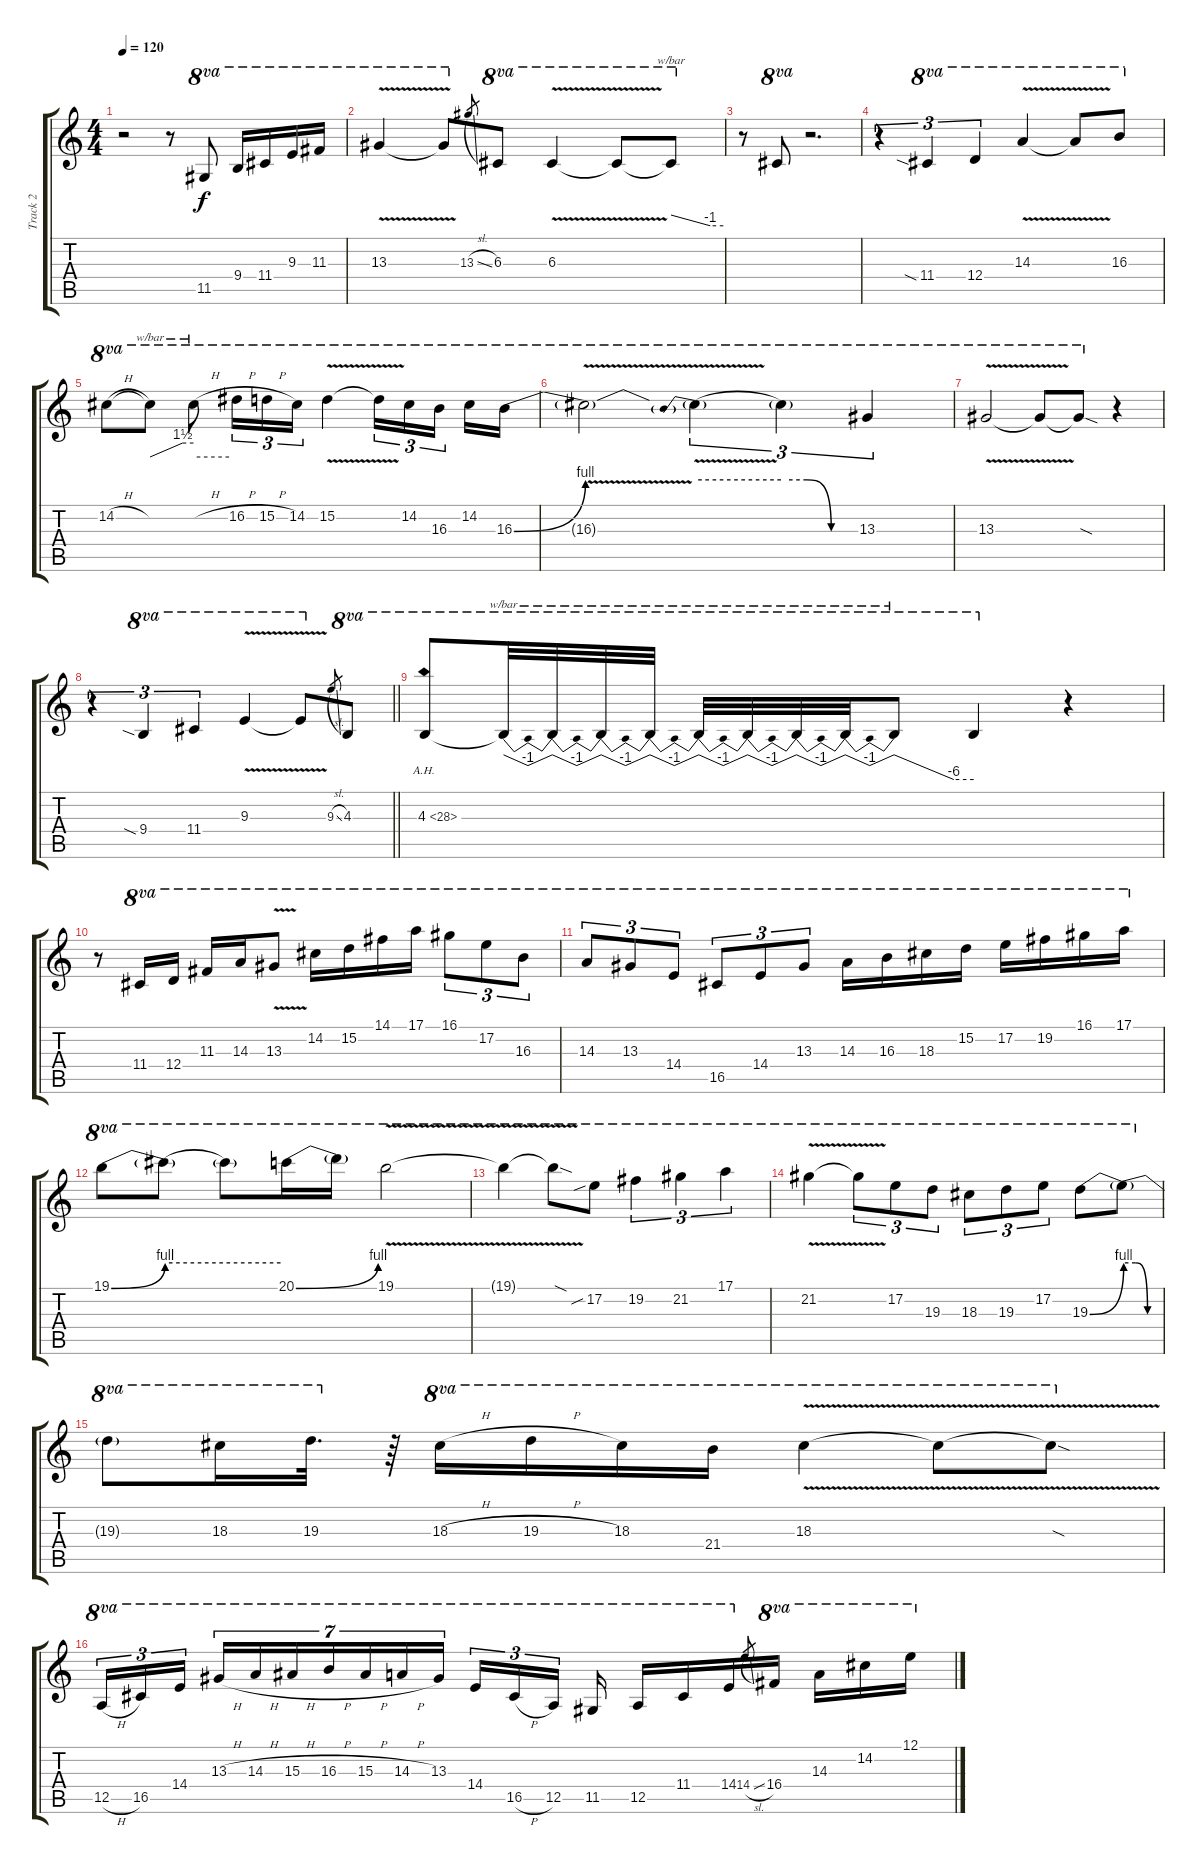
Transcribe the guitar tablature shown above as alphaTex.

\track ("Track 2" "Track 2") {instrument distortionguitar}
\staff {score tabs}
\tuning (E4 B3 G3 D3 A2 E2) {hide}
\ts (4 4)
\tempo 120
\clef g2
\ks c
r.2{dy f} r.8 11.5.8{ot 8va} 9.4.16{ot 8va} 11.4.16{ot 8va} 9.3.16{ot 8va} 11.3.16{ot 8va} |
13.3{v}.4{ot 8va} 13.3{v t}.8{ot 8va} 13.3{sl}.8{gr} 6.3.8{ot 8va} 6.3{v}.4{ot 8va} 6.3{t}.8{ot 8va} 6.3{t}.8{tbe (custom default 0 0 45 -4 60 -4) ot 8va} |
r.8 6.3{t}.8{ot 8va} r.2{d} |
r.4{tu (3 2)} 11.4{sia}.4{tu (3 2) ot 8va} 12.4.4{tu (3 2) ot 8va} 14.3{v}.4{ot 8va} 14.3{v t}.8{ot 8va} 16.3.8{ot 8va} |
14.2{h}.8{ot 8va} 14.2{t}.8{tbe (custom default 0 0 45 6 60 6) ot 8va} 14.2{h t}.8{tbe (hold default 0 0 60 0) ot 8va} 16.2{h}.16{tu (3 2) ot 8va} 15.2{h}.16{tu (3 2) ot 8va} 14.2.16{tu (3 2) ot 8va} 15.2{v}.4{ot 8va} 15.2{v t}.16{tu (3 2) ot 8va} 14.2.16{tu (3 2) ot 8va} 16.3.16{tu (3 2) ot 8va beam splitsecondary} 14.2.16{ot 8va} 16.3{be (bend 0 0 60 4)}.16{ot 8va} |
16.3{v t}.2{ot 8va} 16.3{be (prebend 0 4 60 4) t}.4{tu (3 2) ot 8va} 16.3{be (custom 0 4 20 4 40 0 60 0) t}.4{tu (3 2) ot 8va} 13.3.4{tu (3 2) ot 8va} |
13.3{v}.2{ot 8va} 13.3{t}.8{ot 8va} 13.3{sod t}.8{ot 8va} r.4 |
\barLineRight lightlight
r.4{tu (3 2)} 9.4{sia}.4{tu (3 2) ot 8va} 11.4.4{tu (3 2) ot 8va} 9.3{v}.4{ot 8va} 9.3{v t}.8{ot 8va} 9.3{sl}.8{gr} 4.3.8{ot 8va} |
4.3{ah 24}.8{ot 8va} 4.3{t}.32{tbe (dip default 0 0 30 -4 60 0) ot 8va} 4.3{t}.32{tbe (dip default 0 0 30 -4 60 0) ot 8va} 4.3{t}.32{tbe (dip default 0 0 30 -4 60 0) ot 8va} 4.3{t}.32{tbe (dip default 0 0 30 -4 60 0) ot 8va} 4.3{t}.32{tbe (dip default 0 0 30 -4 60 0) ot 8va} 4.3{t}.32{tbe (dip default 0 0 30 -4 60 0) ot 8va} 4.3{t}.32{tbe (dip default 0 0 30 -4 60 0) ot 8va} 4.3{t}.32{tbe (dip default 0 0 30 -4 60 0) ot 8va} 4.3{t}.8{tbe (custom default 0 0 45 -24 60 -24) ot 8va} 4.3{t}.4{ot 8va} r.4 |
r.8 11.4.16{ot 8va} 12.4.16{ot 8va} 11.3.16{ot 8va} 14.3.16{ot 8va} 13.3{v}.8{ot 8va} 14.2.16{ot 8va} 15.2.16{ot 8va} 14.1.16{ot 8va} 17.1.16{ot 8va} 16.1.8{tu (3 2) ot 8va} 17.2.8{tu (3 2) ot 8va} 16.3.8{tu (3 2) ot 8va} |
14.3.8{tu (3 2) ot 8va} 13.3.8{tu (3 2) ot 8va} 14.4.8{tu (3 2) ot 8va} 16.5.8{tu (3 2) ot 8va} 14.4.8{tu (3 2) ot 8va} 13.3.8{tu (3 2) ot 8va} 14.3.16{ot 8va} 16.3.16{ot 8va} 18.3.16{ot 8va} 15.2.16{ot 8va} 17.2.16{ot 8va} 19.2.16{ot 8va} 16.1.16{ot 8va} 17.1.16{ot 8va} |
19.1{be (bend 0 0 60 4)}.8{ot 8va} 19.1{be (hold 0 4 60 4) t}.8{ot 8va} 19.1{t}.8{ot 8va} 20.1{be (bend 0 0 60 4)}.16{ot 8va} 20.1{t}.16{ot 8va} 19.1{v}.2{ot 8va} |
19.1{v t}.4{ot 8va} 19.1{sod t}.8{ot 8va} 17.2{sib}.8{ot 8va} 19.2.4{tu (3 2) ot 8va} 21.2.4{tu (3 2) ot 8va} 17.1.4{tu (3 2) ot 8va} |
21.2{v}.4{ot 8va} 21.2{v t}.8{tu (3 2) ot 8va} 17.2.8{tu (3 2) ot 8va} 19.3.8{tu (3 2) ot 8va} 18.3.8{tu (3 2) ot 8va} 19.3.8{tu (3 2) ot 8va} 17.2.8{tu (3 2) ot 8va} 19.3{be (bend 0 0 60 4)}.8{ot 8va} 19.3{be (custom 0 4 20 4 40 0 60 0) t}.8{ot 8va} |
19.3{t}.8{ot 8va} 18.3.16{ot 8va} 19.3.32{d ot 8va} r.64 18.3{h}.16{ot 8va} 19.3{h}.16{ot 8va} 18.3.16{ot 8va} 21.4.16{ot 8va} 18.3{v}.4{ot 8va} 18.3{v t}.8{ot 8va} 18.3{sod t}.8{ot 8va} |
12.5{h}.16{tu (3 2) ot 8va} 16.5.16{tu (3 2) ot 8va} 14.4.16{tu (3 2) ot 8va beam splitsecondary} 13.3{h}.16{tu (7 4) ot 8va} 14.3{h}.16{tu (7 4) ot 8va} 15.3{h}.16{tu (7 4) ot 8va} 16.3{h}.16{tu (7 4) ot 8va} 15.3{h}.16{tu (7 4) ot 8va} 14.3{h}.16{tu (7 4) ot 8va} 13.3.16{tu (7 4) ot 8va beam splitsecondary} 14.4.16{tu (3 2) ot 8va} 16.5{h}.16{tu (3 2) ot 8va} 12.5.16{tu (3 2) ot 8va} 11.5.16{ot 8va} 12.5.16{ot 8va} 11.4.16{ot 8va} 14.4.16{ot 8va} 14.4{sl}.8{gr} 16.4.16{ot 8va} 14.3.16{ot 8va} 14.2.16{ot 8va} 12.1.16{ot 8va}
